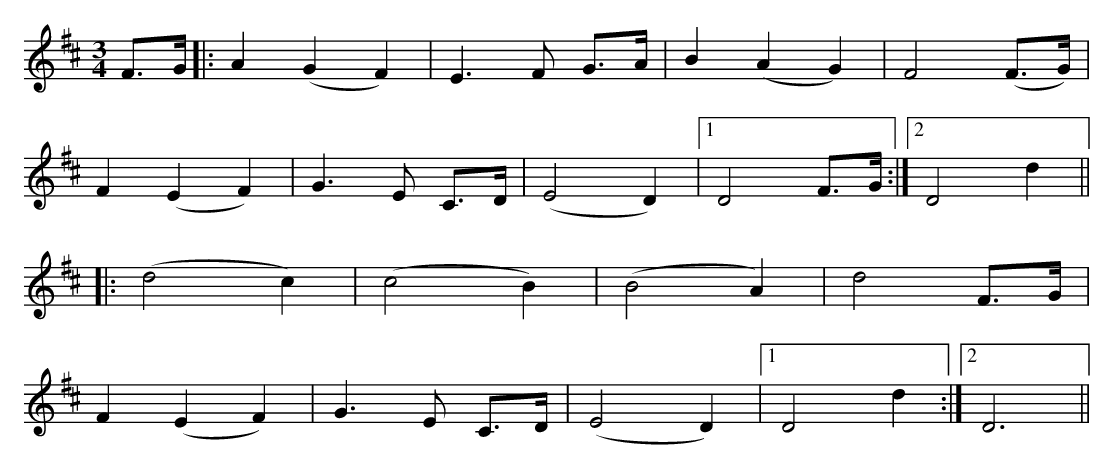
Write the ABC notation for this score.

X:1
M:3/4
K:D
F>G|:A2 (G2 F2)|E3 F G>A|B2 (A2 G2)|F4 (F>G)|
F2 (E2 F2)|G3 E C>D|(E4 D2)|1 D4 F>G:|2 D4 d2||
|:(d4 c2)|(c4 B2)|(B4 A2)|d4 F>G|
F2 (E2 F2)|G3 E C>D|(E4 D2)|1 D4 d2:|2 D6||
